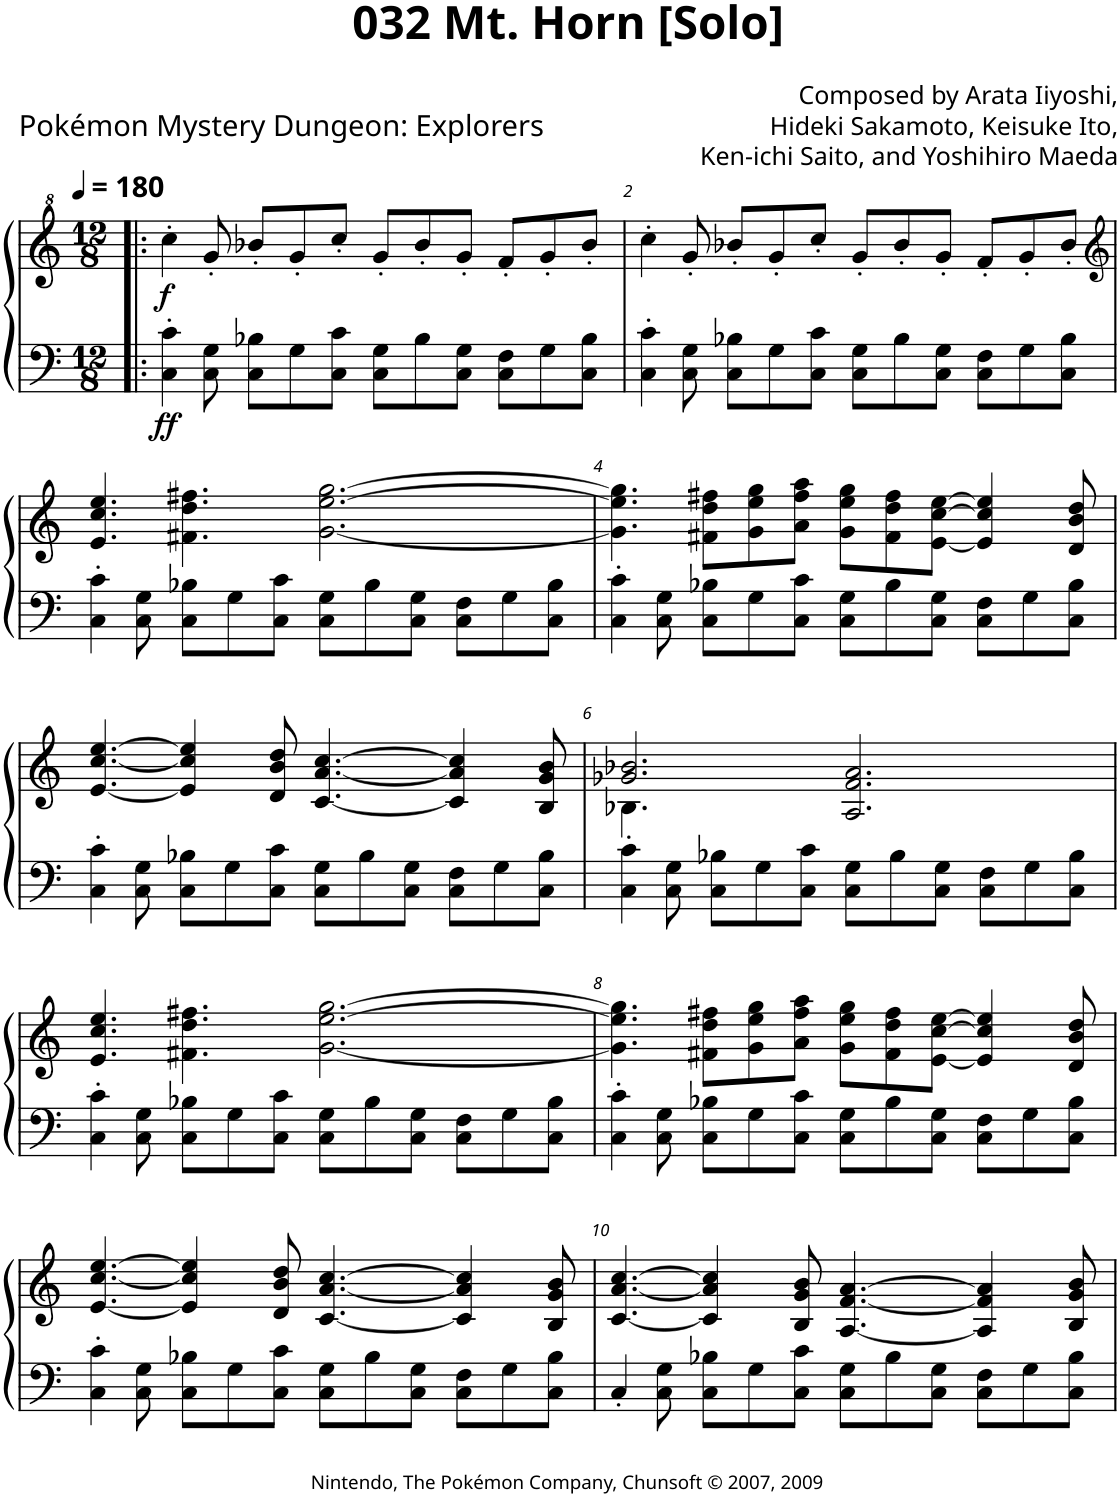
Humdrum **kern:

**kern	**dynam	**kern	**dynam
*part2	*part2	*part1	*part1
*staff2	*staff2	*staff1	*staff1
*I"Piano 2	*	*I"Piano, Right	*
*I'Pno	*	*I'Pno	*
*clefF4	*	*clefG^2	*
*k[]	*	*k[]	*
*M12/8	*	*M12/8	*
*MM180	*	*MM180	*
=1!|:	=1!|:	=1!|:	=1!|:
!	!LO:DY:b	!	!LO:DY:b
4C\' 4c\'	ff	4ccc'\	f
8C\ 8G\	.	8gg'/	.
8C\ 8B-X\L	.	8bb-X'/L	.
8G\	.	8gg'/	.
8C\ 8c\J	.	8ccc'/J	.
8C\ 8G\L	.	8gg'/L	.
8B-\	.	8bb-'/	.
8C\ 8G\J	.	8gg'/J	.
8C\ 8F\L	.	8ff'/L	.
8G\	.	8gg'/	.
8C\ 8B-\J	.	8bb-'/J	.
=2	=2	=2	=2
4C\' 4c\'	.	4ccc'\	.
8C\ 8G\	.	8gg'/	.
8C\ 8B-X\L	.	8bb-X'/L	.
8G\	.	8gg'/	.
8C\ 8c\J	.	8ccc'/J	.
8C\ 8G\L	.	8gg'/L	.
8B-\	.	8bb-'/	.
8C\ 8G\J	.	8gg'/J	.
8C\ 8F\L	.	8ff'/L	.
8G\	.	8gg'/	.
8C\ 8B-\J	.	8bb-'/J	.
!!LO:LB:g=z
=3	=3	=3	=3
*	*	*clefG2	*
4C\' 4c\'	.	4.e/ 4.cc/ 4.ee/	.
8C\ 8G\	.	.	.
8C\ 8B-X\L	.	4.f#X\ 4.dd\ 4.ff#X\	.
8G\	.	.	.
8C\ 8c\J	.	.	.
8C\ 8G\L	.	[2.g\ [2.ee\ [2.gg\	.
8B-\	.	.	.
8C\ 8G\J	.	.	.
8C\ 8F\L	.	.	.
8G\	.	.	.
8C\ 8B-\J	.	.	.
=4	=4	=4	=4
4C\' 4c\'	.	4.g\] 4.ee\] 4.gg\]	.
8C\ 8G\	.	.	.
8C\ 8B-X\L	.	8f#X\ 8dd\ 8ff#X\L	.
8G\	.	8g\ 8ee\ 8gg\	.
8C\ 8c\J	.	8a\ 8ff#\ 8aa\J	.
8C\ 8G\L	.	8g\ 8ee\ 8gg\L	.
8B-\	.	8f#\ 8dd\ 8ff#\	.
8C\ 8G\J	.	[8e\ [8cc\ [8ee\J	.
8C\ 8F\L	.	4e/] 4cc/] 4ee/]	.
8G\	.	.	.
8C\ 8B-\J	.	8d/ 8b/ 8dd/	.
!!LO:LB:g=z
=5	=5	=5	=5
4C\' 4c\'	.	[4.e/ [4.cc/ [4.ee/	.
8C\ 8G\	.	.	.
8C\ 8B-X\L	.	4e/] 4cc/] 4ee/]	.
8G\	.	.	.
8C\ 8c\J	.	8d/ 8b/ 8dd/	.
8C\ 8G\L	.	[4.c/ [4.a/ [4.cc/	.
8B-\	.	.	.
8C\ 8G\J	.	.	.
8C\ 8F\L	.	4c/] 4a/] 4cc/]	.
8G\	.	.	.
8C\ 8B-\J	.	8B/ 8g/ 8b/	.
=6	=6	=6	=6
*	*	*^	*
4C\' 4c\'	.	2.g-X/ 2.b-X/	4.B-X\	.
8C\ 8G\	.	.	.	.
8C\ 8B-X\L	.	.	1ryy	.
8G\	.	.	.	.
8C\ 8c\J	.	.	.	.
8C\ 8G\L	.	2.A/ 2.f/ 2.a/	.	.
8B-\	.	.	.	.
8C\ 8G\J	.	.	.	.
8C\ 8F\L	.	.	.	.
8G\	.	.	.	.
8C\ 8B-\J	.	.	8ryy	.
*	*	*v	*v	*
!!LO:LB:g=z
=7	=7	=7	=7
4C\' 4c\'	.	4.e/ 4.cc/ 4.ee/	.
8C\ 8G\	.	.	.
8C\ 8B-X\L	.	4.f#X\ 4.dd\ 4.ff#X\	.
8G\	.	.	.
8C\ 8c\J	.	.	.
8C\ 8G\L	.	[2.g\ [2.ee\ [2.gg\	.
8B-\	.	.	.
8C\ 8G\J	.	.	.
8C\ 8F\L	.	.	.
8G\	.	.	.
8C\ 8B-\J	.	.	.
=8	=8	=8	=8
4C\' 4c\'	.	4.g\] 4.ee\] 4.gg\]	.
8C\ 8G\	.	.	.
8C\ 8B-X\L	.	8f#X\ 8dd\ 8ff#X\L	.
8G\	.	8g\ 8ee\ 8gg\	.
8C\ 8c\J	.	8a\ 8ff#\ 8aa\J	.
8C\ 8G\L	.	8g\ 8ee\ 8gg\L	.
8B-\	.	8f#\ 8dd\ 8ff#\	.
8C\ 8G\J	.	[8e\ [8cc\ [8ee\J	.
8C\ 8F\L	.	4e/] 4cc/] 4ee/]	.
8G\	.	.	.
8C\ 8B-\J	.	8d/ 8b/ 8dd/	.
!!LO:LB:g=z
=9	=9	=9	=9
4C\' 4c\'	.	[4.e/ [4.cc/ [4.ee/	.
8C\ 8G\	.	.	.
8C\ 8B-X\L	.	4e/] 4cc/] 4ee/]	.
8G\	.	.	.
8C\ 8c\J	.	8d/ 8b/ 8dd/	.
8C\ 8G\L	.	[4.c/ [4.a/ [4.cc/	.
8B-\	.	.	.
8C\ 8G\J	.	.	.
8C\ 8F\L	.	4c/] 4a/] 4cc/]	.
8G\	.	.	.
8C\ 8B-\J	.	8B/ 8g/ 8b/	.
=10	=10	=10	=10
4C'/	.	[4.c/ [4.a/ [4.cc/	.
8C\ 8G\	.	.	.
8C\ 8B-X\L	.	4c/] 4a/] 4cc/]	.
8G\	.	.	.
8C\ 8c\J	.	8B/ 8g/ 8b/	.
8C\ 8G\L	.	[4.A/ [4.f/ [4.a/	.
8B-\	.	.	.
8C\ 8G\J	.	.	.
8C\ 8F\L	.	4A/] 4f/] 4a/]	.
8G\	.	.	.
8C\ 8B-\J	.	8B/ 8g/ 8b/	.
=	=	=	=
*-	*-	*-	*-
